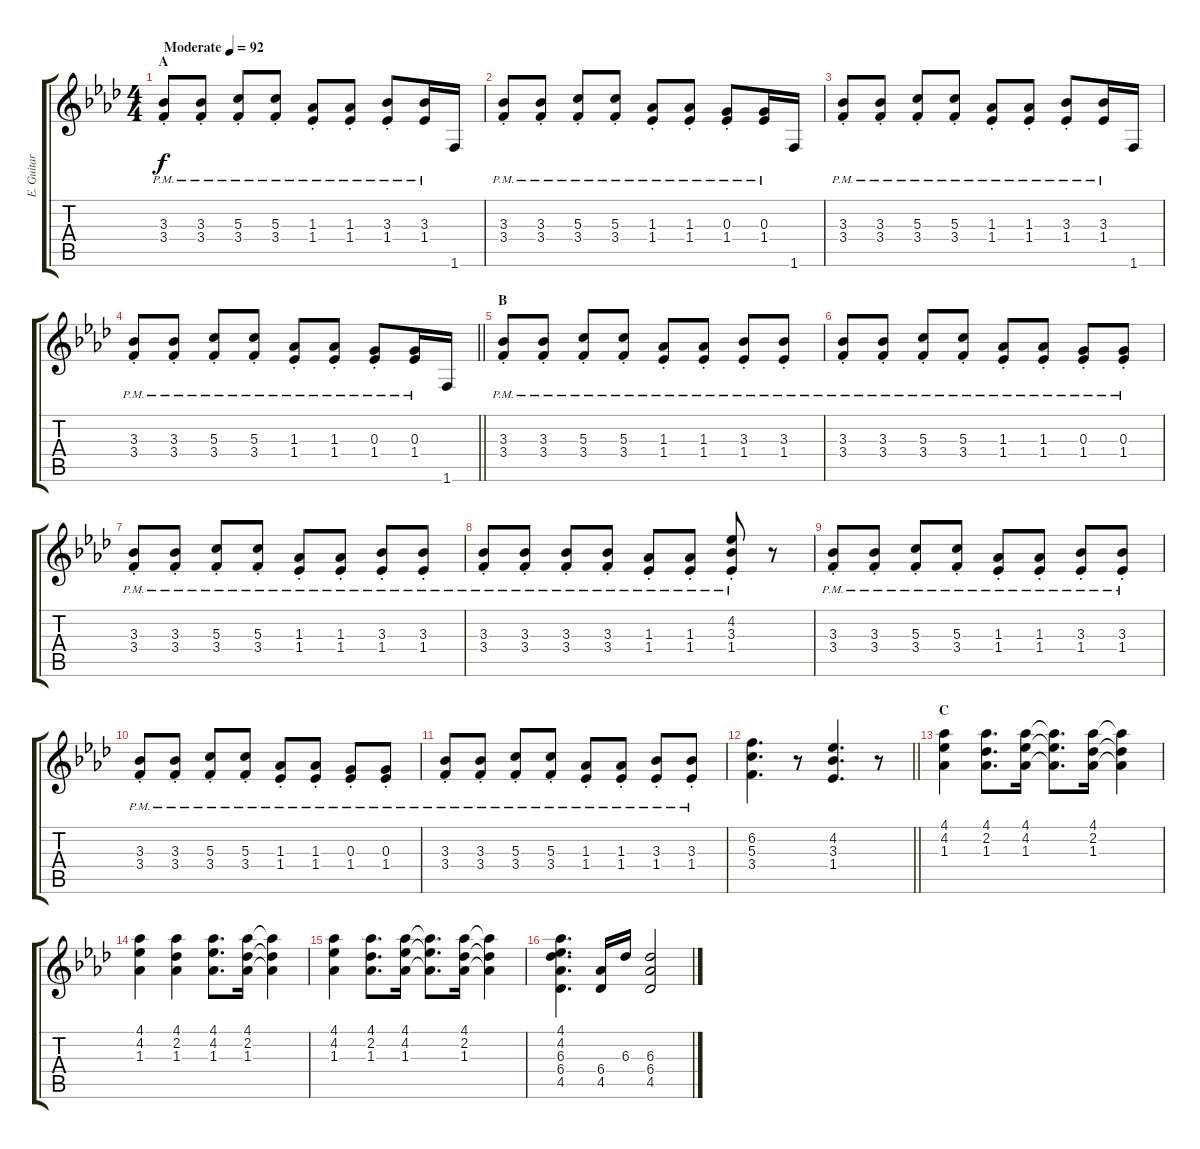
\track ("E. Guitar I" "E. Guitar ") {instrument overdrivenguitar}
\staff {score tabs}
\tuning (E4 B3 G3 D3 A2 E2) {hide}
\ts (4 4)
\section ("" "A")
\tempo (92 "Moderate")
\clef g2
\ks ab
(3.3{pm st} 3.4{pm st}).8{dy f instrument overdrivenguitar} (3.3{pm st} 3.4{pm st}).8 (5.3{pm st} 3.4{pm st}).8 (5.3{pm st} 3.4{pm st}).8 (1.3{pm st} 1.4{pm st}).8 (1.3{pm st} 1.4{pm st}).8 (3.3{pm st} 1.4{pm st}).8 (3.3{pm} 1.4{pm}).16 1.6.16 |
(3.3{pm st} 3.4{pm st}).8 (3.3{pm st} 3.4{pm st}).8 (5.3{pm st} 3.4{pm st}).8 (5.3{pm st} 3.4{pm st}).8 (1.3{pm st} 1.4{pm st}).8 (1.3{pm st} 1.4{pm st}).8 (0.3{pm st} 1.4{pm st}).8 (0.3{pm} 1.4{pm}).16 1.6.16 |
(3.3{pm st} 3.4{pm st}).8 (3.3{pm st} 3.4{pm st}).8 (5.3{pm st} 3.4{pm st}).8 (5.3{pm st} 3.4{pm st}).8 (1.3{pm st} 1.4{pm st}).8 (1.3{pm st} 1.4{pm st}).8 (3.3{pm st} 1.4{pm st}).8 (3.3{pm} 1.4{pm}).16 1.6.16 |
\barLineRight lightlight
(3.3{pm st} 3.4{pm st}).8 (3.3{pm st} 3.4{pm st}).8 (5.3{pm st} 3.4{pm st}).8 (5.3{pm st} 3.4{pm st}).8 (1.3{pm st} 1.4{pm st}).8 (1.3{pm st} 1.4{pm st}).8 (0.3{pm st} 1.4{pm st}).8 (0.3{pm} 1.4{pm}).16 1.6.16 |
\section ("" "B")
(3.3{pm st} 3.4{pm st}).8 (3.3{pm st} 3.4{pm st}).8 (5.3{pm st} 3.4{pm st}).8 (5.3{pm st} 3.4{pm st}).8 (1.3{pm st} 1.4{pm st}).8 (1.3{pm st} 1.4{pm st}).8 (3.3{pm st} 1.4{pm st}).8 (3.3{pm st} 1.4{pm st}).8 |
(3.3{pm st} 3.4{pm st}).8 (3.3{pm st} 3.4{pm st}).8 (5.3{pm st} 3.4{pm st}).8 (5.3{pm st} 3.4{pm st}).8 (1.3{pm st} 1.4{pm st}).8 (1.3{pm st} 1.4{pm st}).8 (0.3{pm st} 1.4{pm st}).8 (0.3{pm st} 1.4{pm st}).8 |
(3.3{pm st} 3.4{pm st}).8 (3.3{pm st} 3.4{pm st}).8 (5.3{pm st} 3.4{pm st}).8 (5.3{pm st} 3.4{pm st}).8 (1.3{pm st} 1.4{pm st}).8 (1.3{pm st} 1.4{pm st}).8 (3.3{pm st} 1.4{pm st}).8 (3.3{pm st} 1.4{pm st}).8 |
(3.3{pm st} 3.4{pm st}).8 (3.3{pm st} 3.4{pm st}).8 (3.3{pm st} 3.4{pm st}).8 (3.3{pm st} 3.4{pm st}).8 (1.3{pm st} 1.4{pm st}).8 (1.3{pm st} 1.4{pm st}).8 (4.2{pm st} 3.3{pm st} 1.4{pm st}).8 r.8 |
(3.3{pm st} 3.4{pm st}).8 (3.3{pm st} 3.4{pm st}).8 (5.3{pm st} 3.4{pm st}).8 (5.3{pm st} 3.4{pm st}).8 (1.3{pm st} 1.4{pm st}).8 (1.3{pm st} 1.4{pm st}).8 (3.3{pm st} 1.4{pm st}).8 (3.3{pm st} 1.4{pm st}).8 |
(3.3{pm st} 3.4{pm st}).8 (3.3{pm st} 3.4{pm st}).8 (5.3{pm st} 3.4{pm st}).8 (5.3{pm st} 3.4{pm st}).8 (1.3{pm st} 1.4{pm st}).8 (1.3{pm st} 1.4{pm st}).8 (0.3{pm st} 1.4{pm st}).8 (0.3{pm st} 1.4{pm st}).8 |
(3.3{pm st} 3.4{pm st}).8 (3.3{pm st} 3.4{pm st}).8 (5.3{pm st} 3.4{pm st}).8 (5.3{pm st} 3.4{pm st}).8 (1.3{pm st} 1.4{pm st}).8 (1.3{pm st} 1.4{pm st}).8 (3.3{pm st} 1.4{pm st}).8 (3.3{pm st} 1.4{pm st}).8 |
\barLineRight lightlight
(6.2 5.3 3.4).4{d} r.8 (4.2 3.3 1.4).4{d} r.8 |
\section ("" "C")
(4.1 4.2 1.3).4 (4.1 2.2 1.3).8{d} (4.1 4.2 1.3).16 (4.1{t} 4.2{t} 1.3{t}).8{d} (4.1 2.2 1.3).16 (4.1{t} 2.2{t} 1.3{t}).4 |
(4.1 4.2 1.3).4 (4.1 2.2 1.3).4 (4.1 4.2 1.3).8{d} (4.1 2.2 1.3).16 (4.1{t} 2.2{t} 1.3{t}).4 |
(4.1 4.2 1.3).4 (4.1 2.2 1.3).8{d} (4.1 4.2 1.3).16 (4.1{t} 4.2{t} 1.3{t}).8{d} (4.1 2.2 1.3).16 (4.1{t} 2.2{t} 1.3{t}).4 |
(4.1 4.2 6.3 6.4 4.5).4{d} (6.4 4.5).16 6.3.16 (6.3 6.4 4.5).2
